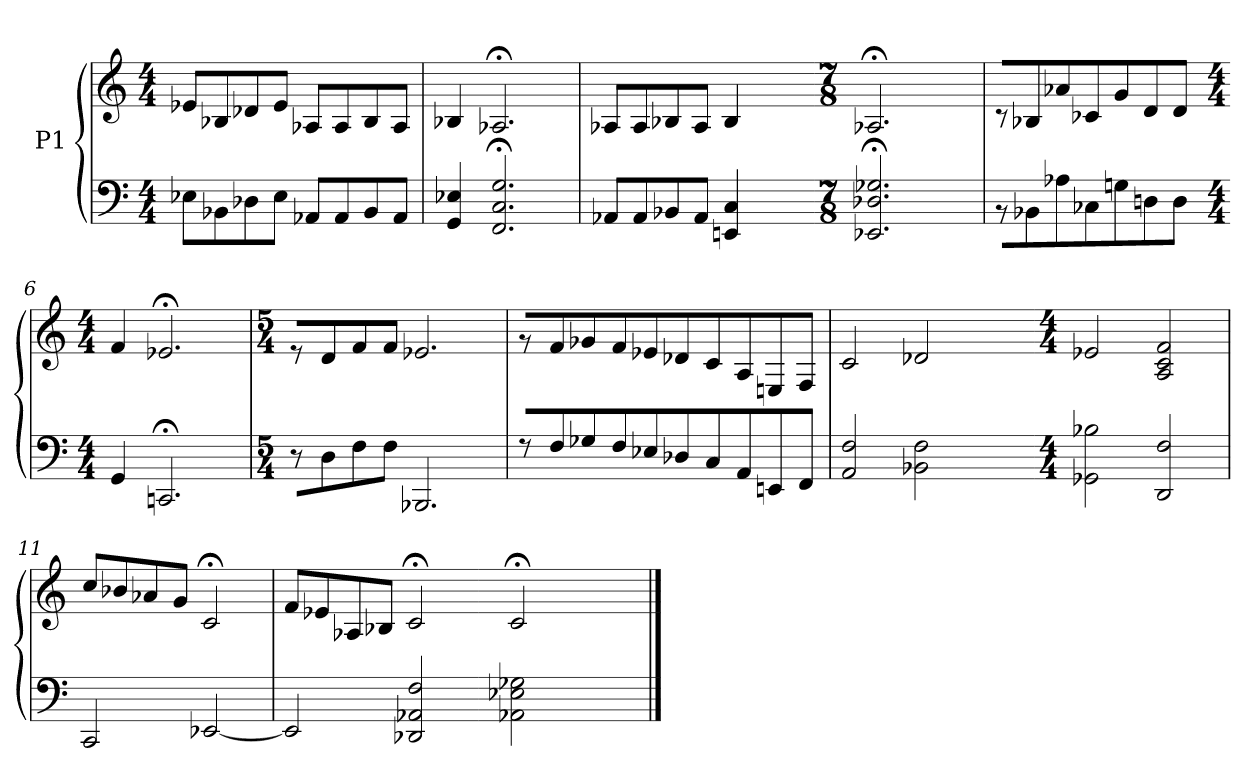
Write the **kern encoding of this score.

**kern	**kern
*part1	*part1
*staff2	*staff1
*I"P1	*
!!LO:PB:g=z
*clefF4	*clefG2
*k[]	*k[]
*C:	*C:
*M4/4	*M4/4
=1	=1
8E-Xi\L	8e-Xi/L
8BB-Xi\	8B-Xi/
8D-Xi\	8d-Xi/
8E-i\J	8e-i/J
8AA-Xi/L	8A-Xi/L
8AA-i/	8A-i/
8BB-i/	8B-i/
8AA-i/J	8A-i/J
=2	=2
4GGi/ 4E-Xi	4B-Xi/
2.FFi/; 2.Ci; 2.Gi;	2.A-X;i/
=3	=3
8AA-Xi/L	8A-Xi/L
8AA-i/	8A-i/
8BB-Xi/	8B-Xi/
8AA-i/J	8A-i/J
4EEni/ 4Ci	4B-i/
4ryy	4ryy
=4-	=4-
*M7/8	*M7/8
2.EE-Xi/; 2.D-Xi; 2.G-Xi;	2.A-X;i/
8ryy	8ryy
!!LO:LB:g=z
=5	=5
8r	8r
8BB-Xi\	8B-Xi/
8A-Xi\	8a-Xi/
8C-Xi\	8c-Xi/
8Gni\	8gi/
8Dni\	8di/
8Di\J	8di/J
=6-	=6-
*M4/4	*M4/4
4GGi/	4fi/
2.CCn;i/	2.e-X;i/
=7	=7
*M5/4	*M5/4
8r	8r
8Di\	8di/
8Fi\	8fi/
8Fi\J	8fi/J
2.BBB-Xi/	2.e-Xi/
=8	=8
8r	8r
8Fi/	8fi/
8G-Xi/	8g-Xi/
8Fi/	8fi/
8E-Xi/	8e-Xi/
8D-Xi/	8d-Xi/
8Ci/	8ci/
8AAi/	8Ai/
8EEni/	8Eni/
8FFi/J	8Fi/J
!!LO:LB:g=z
=9	=9
2AAi/ 2Fi	2ci/
2BB-Xi\ 2Fi	2d-Xi/
4ryy	4ryy
=10-	=10-
*M4/4	*M4/4
2GG-Xi\ 2B-Xi	2e-Xi/
2DDi/ 2Fi	2Ai/ 2ci 2fi
=11	=11
2CCi/	8cci/L
.	8b-Xi/
.	8a-Xi/
.	8gi/J
[<2EE-Xi/	2c;i/
=12	=12
2EE-i/]	8fi/L
.	8e-Xi/
.	8A-Xi/
.	8B-Xi/J
2DD-Xi/ 2AA-Xi 2Fi	2c;i/
=13-	=13-
2AA-Xi\ 2E-Xi 2G-Xi	2c;i/
2ryy	2ryy
==	==
*-	*-
